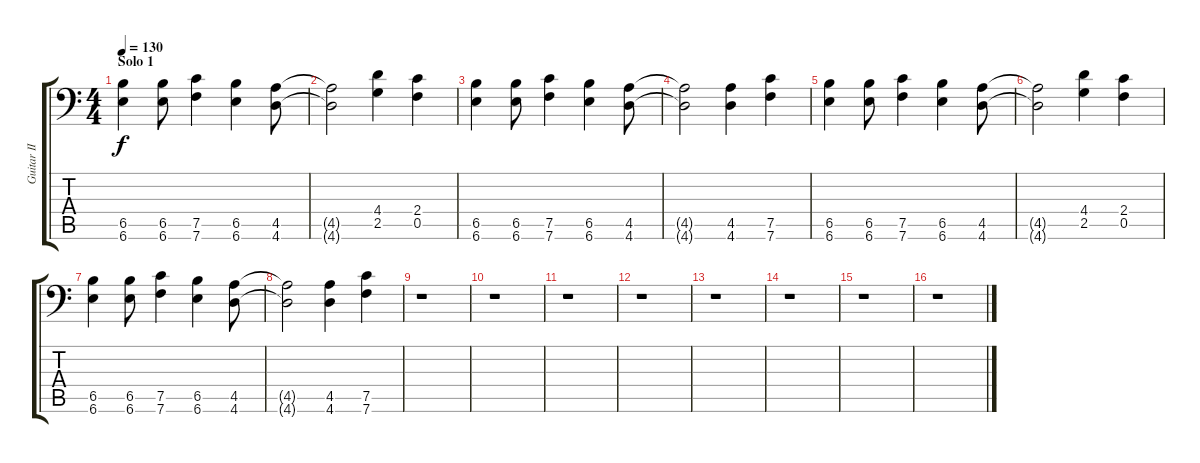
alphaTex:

\track ("Guitar II" "Guitar II") {instrument distortionguitar}
\staff {score tabs}
\tuning (C4 G3 Eb3 Bb2 F2 Bb1) {hide}
\ts (4 4)
\section ("" "Solo 1")
\tempo 130
\clef f4
\ks c
(6.5 6.6).4{dy f} (6.5 6.6).8 (7.5 7.6).4 (6.5 6.6).4 (4.5 4.6).8 |
(4.5{t} 4.6{t}).2 (4.4 2.5).4 (2.4 0.5).4 |
(6.5 6.6).4 (6.5 6.6).8 (7.5 7.6).4 (6.5 6.6).4 (4.5 4.6).8 |
(4.5{t} 4.6{t}).2 (4.5 4.6).4 (7.5 7.6).4 |
(6.5 6.6).4 (6.5 6.6).8 (7.5 7.6).4 (6.5 6.6).4 (4.5 4.6).8 |
(4.5{t} 4.6{t}).2 (4.4 2.5).4 (2.4 0.5).4 |
(6.5 6.6).4 (6.5 6.6).8 (7.5 7.6).4 (6.5 6.6).4 (4.5 4.6).8 |
(4.5{t} 4.6{t}).2 (4.5 4.6).4 (7.5 7.6).4 |
r.1 |
r.1 |
r.1 |
r.1 |
r.1 |
r.1 |
r.1 |
r.1
